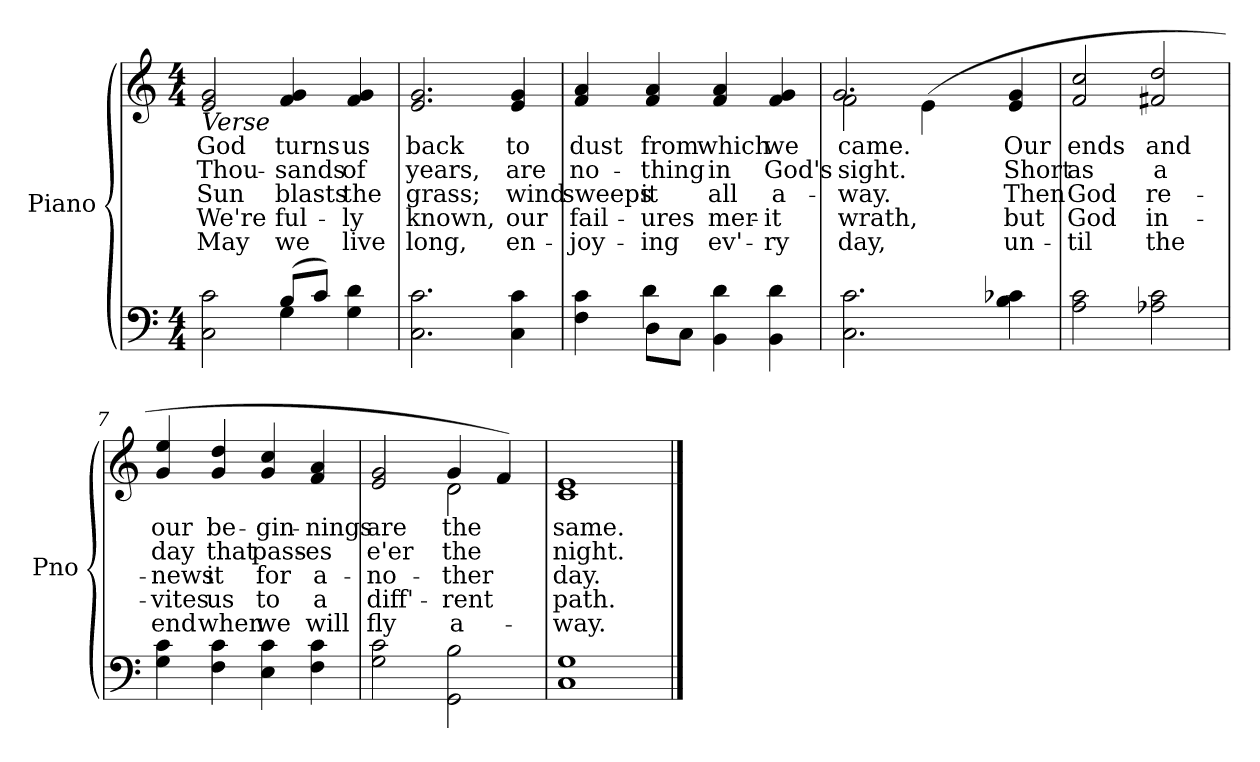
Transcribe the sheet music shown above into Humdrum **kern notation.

**kern	**kern	**text	**text	**text	**text	**text
*part2	*part1	*part1	*part1	*part1	*part1	*part1
*staff2	*staff1	*staff1	*staff1	*staff1	*staff1	*staff1
*I"Piano	*I"Piano	*	*	*	*	*
*I'Pno	*I'Pno	*	*	*	*	*
*clefF4	*clefG2	*	*	*	*	*
*k[]	*k[]	*	*	*	*	*
*M4/4	*M4/4	*	*	*	*	*
=1	=1	=1	=1	=1	=1	=1
*^	*	*	*	*	*	*
!	!	!LO:TX:b:i:t=Verse	!	!	!	!	!
!	!	!	!LO:LY:b	!LO:LY:b	!LO:LY:b	!LO:LY:b	!LO:LY:b
2C\ 2c\	2ryy	2e/ 2g/	God	Thou-	Sun	We're	May
!	!	!	!LO:LY:b	!LO:LY:b	!LO:LY:b	!LO:LY:b	!LO:LY:b
(8B/L	4G\	4f/ 4g/	turns	-sands	blasts	ful-	we
8c/J)	.	.	.	.	.	.	.
!	!	!	!LO:LY:b	!LO:LY:b	!LO:LY:b	!LO:LY:b	!LO:LY:b
4G\ 4d\	4ryy	4f/ 4g/	us	of	the	-ly	live
=2	=2	=2	=2	=2	=2	=2	=2
!	!	!	!LO:LY:b	!LO:LY:b	!LO:LY:b	!LO:LY:b	!LO:LY:b
*v	*v	*	*	*	*	*	*
2.C\ 2.c\	2.e/ 2.g/	back	years,	grass;	known,	long,
!	!	!LO:LY:b	!LO:LY:b	!LO:LY:b	!LO:LY:b	!LO:LY:b
4C\ 4c\	4e/ 4g/	to	are	wind	our	en-
=3	=3	=3	=3	=3	=3	=3
*^	*	*	*	*	*	*
!	!	!	!LO:LY:b	!LO:LY:b	!LO:LY:b	!LO:LY:b	!LO:LY:b
4F\ 4c\	4ryy	4f/ 4a/	dust	no-	sweeps	fail-	-joy-
!	!	!	!LO:LY:b	!LO:LY:b	!LO:LY:b	!LO:LY:b	!LO:LY:b
8D\L	4d\	4f/ 4a/	from	-thing	it	-ures	-ing
8C\J	.	.	.	.	.	.	.
!	!	!	!LO:LY:b	!LO:LY:b	!LO:LY:b	!LO:LY:b	!LO:LY:b
4BB\ 4d\	2ryy	4f/ 4a/	which	in	all	mer-	ev'-
!	!	!	!LO:LY:b	!LO:LY:b	!LO:LY:b	!LO:LY:b	!LO:LY:b
4BB\ 4d\	.	4f/ 4g/	we	God's	a-	-it	-ry
*v	*v	*	*	*	*	*	*
=4	=4	=4	=4	=4	=4	=4
!	!	!LO:LY:b	!LO:LY:b	!LO:LY:b	!LO:LY:b	!LO:LY:b
*	*^	*	*	*	*	*
2.C\ 2.c\	2f\	(2.g/	came.	sight.	-way.	wrath,	day,
.	(4e\	.	.	.	.	.	.
*	*v	*v	*	*	*	*	*
!!LO:LB:g=z
=5-	=5-	=5-	=5-	=5-	=5-	=5-
!	!	!LO:LY:b	!LO:LY:b	!LO:LY:b	!LO:LY:b	!LO:LY:b
4B\ 4c-X\	4e/ 4g/	Our	Short	Then	but	un-
=6	=6	=6	=6	=6	=6	=6
!	!	!LO:LY:b	!LO:LY:b	!LO:LY:b	!LO:LY:b	!LO:LY:b
2A\ 2c\	2f/ 2cc/	ends	as	God	God	-til
!	!	!LO:LY:b	!LO:LY:b	!LO:LY:b	!LO:LY:b	!LO:LY:b
2A-X\ 2c\	2f#X/ 2dd/	and	a	re-	in-	the
=7	=7	=7	=7	=7	=7	=7
!	!	!LO:LY:b	!LO:LY:b	!LO:LY:b	!LO:LY:b	!LO:LY:b
4G\ 4c\	4g/ 4ee/	our	day	-news	-vites	end
!	!	!LO:LY:b	!LO:LY:b	!LO:LY:b	!LO:LY:b	!LO:LY:b
4F\ 4c\	4g/ 4dd/	be-	that	it	us	when
!	!	!LO:LY:b	!LO:LY:b	!LO:LY:b	!LO:LY:b	!LO:LY:b
4E\ 4c\	4g/ 4cc/	-gin-	pass-	for	to	we
!	!	!LO:LY:b	!LO:LY:b	!LO:LY:b	!LO:LY:b	!LO:LY:b
4F\ 4c\	4f/ 4a/	-nings	-es	a-	a	will
=8	=8	=8	=8	=8	=8	=8
!	!	!LO:LY:b	!LO:LY:b	!LO:LY:b	!LO:LY:b	!LO:LY:b
*	*^	*	*	*	*	*
2G\ 2c\	2e/ 2g/	2ryy	are	e'er	-no-	diff'-	fly
!	!	!	!LO:LY:b	!LO:LY:b	!LO:LY:b	!LO:LY:b	!LO:LY:b
2GG\ 2B\	4g/	2d\	the	the	-ther	-rent	a-
.	4f/)	.	.	.	.	.	.
*	*v	*v	*	*	*	*	*
=9	=9	=9	=9	=9	=9	=9
!	!	!LO:LY:b	!LO:LY:b	!LO:LY:b	!LO:LY:b	!LO:LY:b
1C 1G	1c 1e	same.	night.	day.	path.	-way.
==	==	==	==	==	==	==
*-	*-	*-	*-	*-	*-	*-
